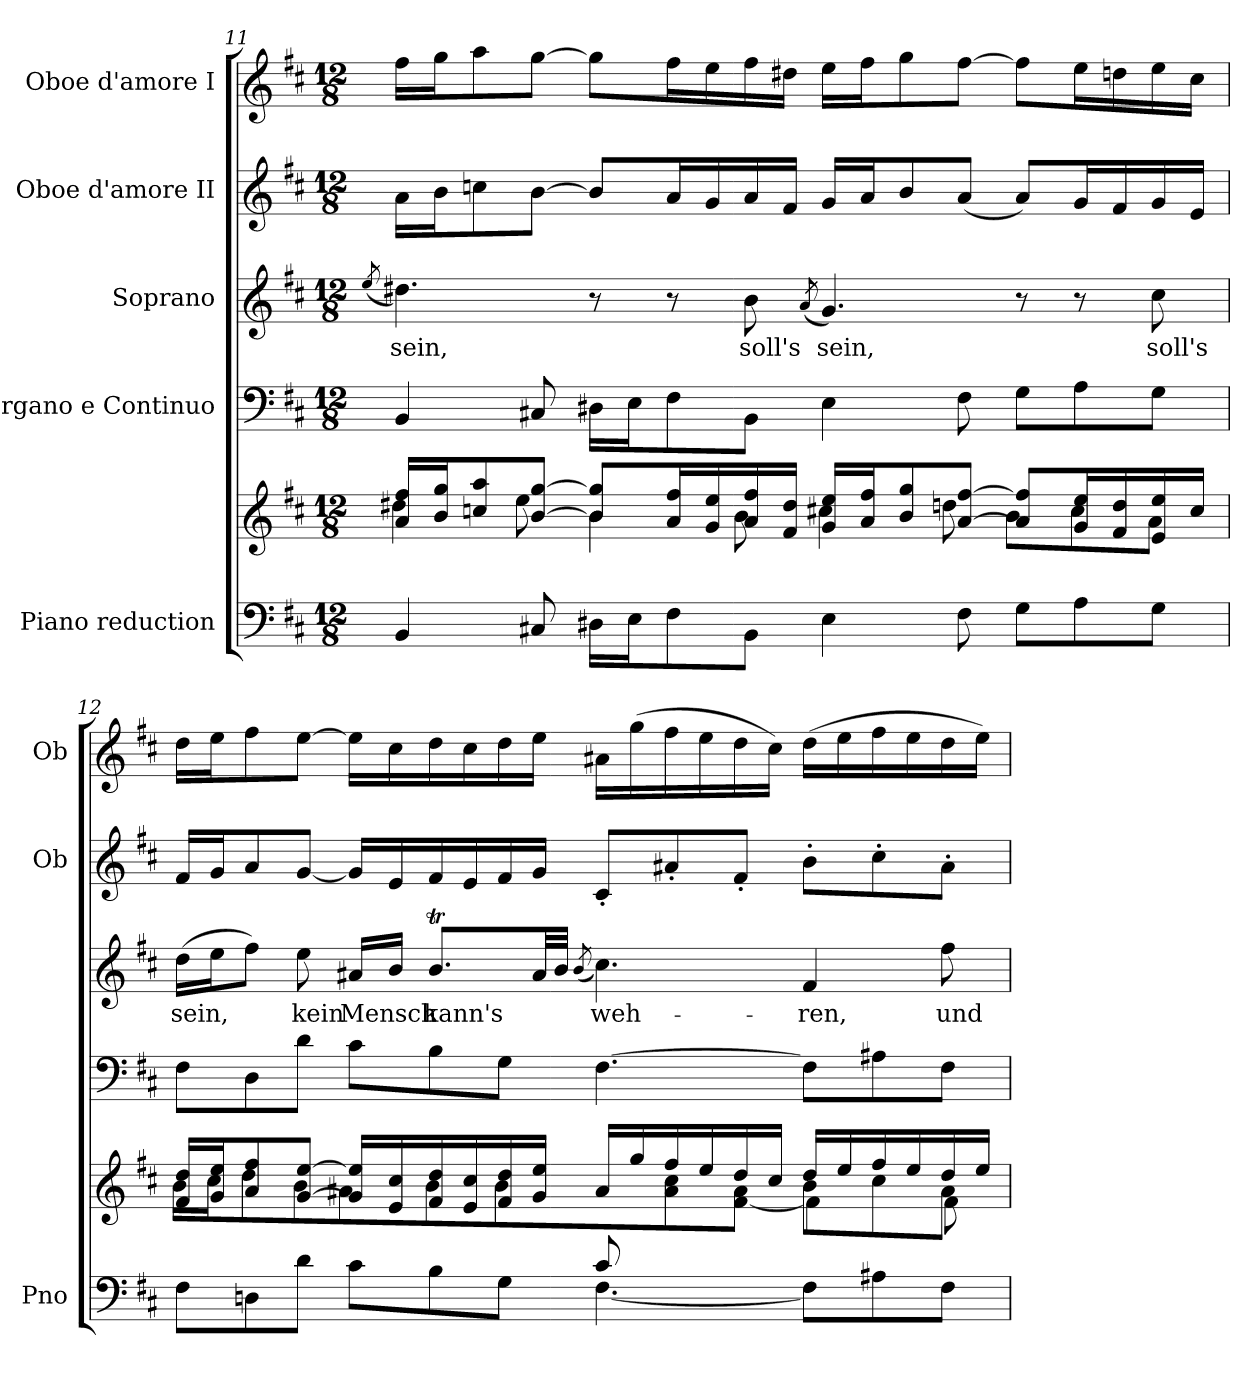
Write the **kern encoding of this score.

**kern	**kern	**kern	**kern	**text	**kern	**kern
*part5	*part5	*part4	*part3	*part3	*part2	*part1
*staff6	*staff5	*staff4	*staff3	*staff3	*staff2	*staff1
*I"Piano reduction	*	*I"Organo e Continuo	*I"Soprano	*	*I"Oboe d'amore II	*I"Oboe d'amore I
*I'Pno	*	*	*	*	*I'Ob	*I'Ob
*clefF4	*clefG2	*clefF4	*clefG2	*	*clefG2	*clefG2
*k[f#c#]	*k[f#c#]	*k[f#c#]	*k[f#c#]	*	*k[f#c#]	*k[f#c#]
*M12/8	*M12/8	*M12/8	*M12/8	*	*M12/8	*M12/8
=11	=11	=11	=11	=11	=11	=11
.	.	.	(8qee/	.	.	.
*	*^	*	*	*	*	*
!	!	!	!	!	!LO:LY:b	!	!
4BB/	16a/ 16ff#/LL	4dd#X\	4BB/	4.dd#X\)	sein,	16a\LL	16ff#\LL
.	16b/ 16gg/J	.	.	.	.	16b\J	16gg\J
.	8ccn/ 8aa/	.	.	.	.	8ccn\	8aa\
8C#X/	[<8b/ [8gg/J	8ee\	8C#X/	.	.	[8b\J	[8gg\J
16D#X\LL	8b/] 8gg/]L	4b\	16D#X\LL	8r	.	8b/L]	8gg\L]
16E\J	.	.	16E\J	.	.	.	.
8F#\	16a/ 16ff#/L	.	8F#\	8r	.	16a/L	16ff#\L
.	16g/ 16ee/	.	.	.	.	16g/	16ee\
!	!	!	!	!	!LO:LY:b	!	!
8BB\J	16a/ 16ff#/	8b\	8BB\J	8b\	soll's	16a/	16ff#\
.	16f#/ 16dd#/JJ	.	.	.	.	16f#/JJ	16dd#X\JJ
.	.	.	.	(8qa/	.	.	.
!	!	!	!	!	!LO:LY:b	!	!
4E\	16g/ 16ee/LL	4cc#X\	4E\	4.g/)	sein,	16g/LL	16ee\LL
.	16a/ 16ff#/J	.	.	.	.	16a/J	16ff#\J
.	8b/ 8gg/	.	.	.	.	8b/	8gg\
8F#\	[<8a/ [8ff#/J	8ddn\	8F#\	.	.	(8a/J	[8ff#\J
8G\L	8a/] 8ff#/]L	8b\L	8G\L	8r	.	8a/L)	8ff#\L]
8A\	16g/ 16ee/L	8cc#\	8A\	8r	.	16g/L	16ee\L
.	16f#/ 16dd/	.	.	.	.	16f#/	16ddn\
!	!	!	!	!	!LO:LY:b	!	!
8G\J	16e/ 16ee/	8a\J	8G\J	8cc#\	soll's	16g/	16ee\
.	16cc#/JJ	.	.	.	.	16e/JJ	16cc#\JJ
=12	=12	=12	=12	=12	=12	=12	=12
*^	*	*^	*	*	*	*	*
!	!	!	!	!	!	!	!LO:LY:b	!	!
2.ryy	8F#\L	16f#/ 16dd/LL	16b\LL	2.ryy	8F#\L	(16dd\LL	sein,	16f#/LL	16dd\LL
.	.	16g/ 16ee/J	16cc#\J	.	.	16ee\J	.	16g/J	16ee\J
.	8Dn\	8a/ 8ff#/	8dd\	.	8D\	8ff#\J)	.	8a/	8ff#\
!	!	!	!	!	!	!	!LO:LY:b	!	!
.	8d\J	[<8g/ [8ee/J	8b\J	.	8d\J	8ee\	kein	[8g/J	[8ee\J
!	!	!	!	!	!	!	!LO:LY:b	!	!
.	8c#\L	16g/] 16ee/]LL	8a#X\L	.	8c#\L	16a#X/LL	Mensch	16g/LL]	16ee\LL]
.	.	16e/ 16cc#/	.	.	.	16b/JJ	.	16e/	16cc#\
!	!	!	!	!	!	!	!LO:LY:b	!	!
.	8B\	16f#/ 16dd/	8b\	.	8B\	8.bT/L	kann's	16f#/	16dd\
.	.	16e/ 16cc#/	.	.	.	.	.	16e/	16cc#\
.	8G\J	16f#/ 16dd/	8b\J	.	8G\J	.	.	16f#/	16dd\
.	.	16g/ 16ee/JJ	.	.	.	32a#/LL	.	16g/JJ	16ee\JJ
.	.	.	.	.	.	32b/JJJ	.	.	.
.	.	.	.	.	.	(8qb/	.	.	.
!	!	!	!	!	!	!	!LO:LY:b	!	!
8c#/L	[<4.F#\	16a#/LL	8ryy	4.ryy	[4.F#\	4.cc#\)	weh-	8c#'/L	16a#X\LL
.	.	16gg/	.	.	.	.	.	.	(16gg\
2ryy	.	16ff#/	8a#\ 8cc#\	.	.	.	.	8a#X'/	16ff#\
.	.	16ee/	.	.	.	.	.	.	16ee\
.	.	16dd/	[8f#\ 8a#\J	.	.	.	.	8f#'/J	16dd\
.	.	16cc#/JJ	.	.	.	.	.	.	16cc#\JJ)
!	!	!	!	!	!	!	!LO:LY:b	!	!
.	8F#\L]	16dd/LL	8b\L	4f#\]	8F#\L]	4f#/	-ren,	8b'\L	(16dd\LL
.	.	16ee/	.	.	.	.	.	.	16ee\
.	8A#X\	16ff#/	8cc#\	.	8A#X\	.	.	8cc#'\	16ff#\
.	.	16ee/	.	.	.	.	.	.	16ee\
!	!	!	!	!	!	!	!LO:LY:b	!	!
8ryy	8F#\J	16dd/	8a#\J	8f#\	8F#\J	8ff#\	und	8a#'\J	16dd\
.	.	16ee/JJ	.	.	.	.	.	.	16ee\JJ)
*v	*v	*	*	*	*	*	*	*	*
*	*v	*v	*v	*	*	*	*	*
=	=	=	=	=	=	=
*-	*-	*-	*-	*-	*-	*-
